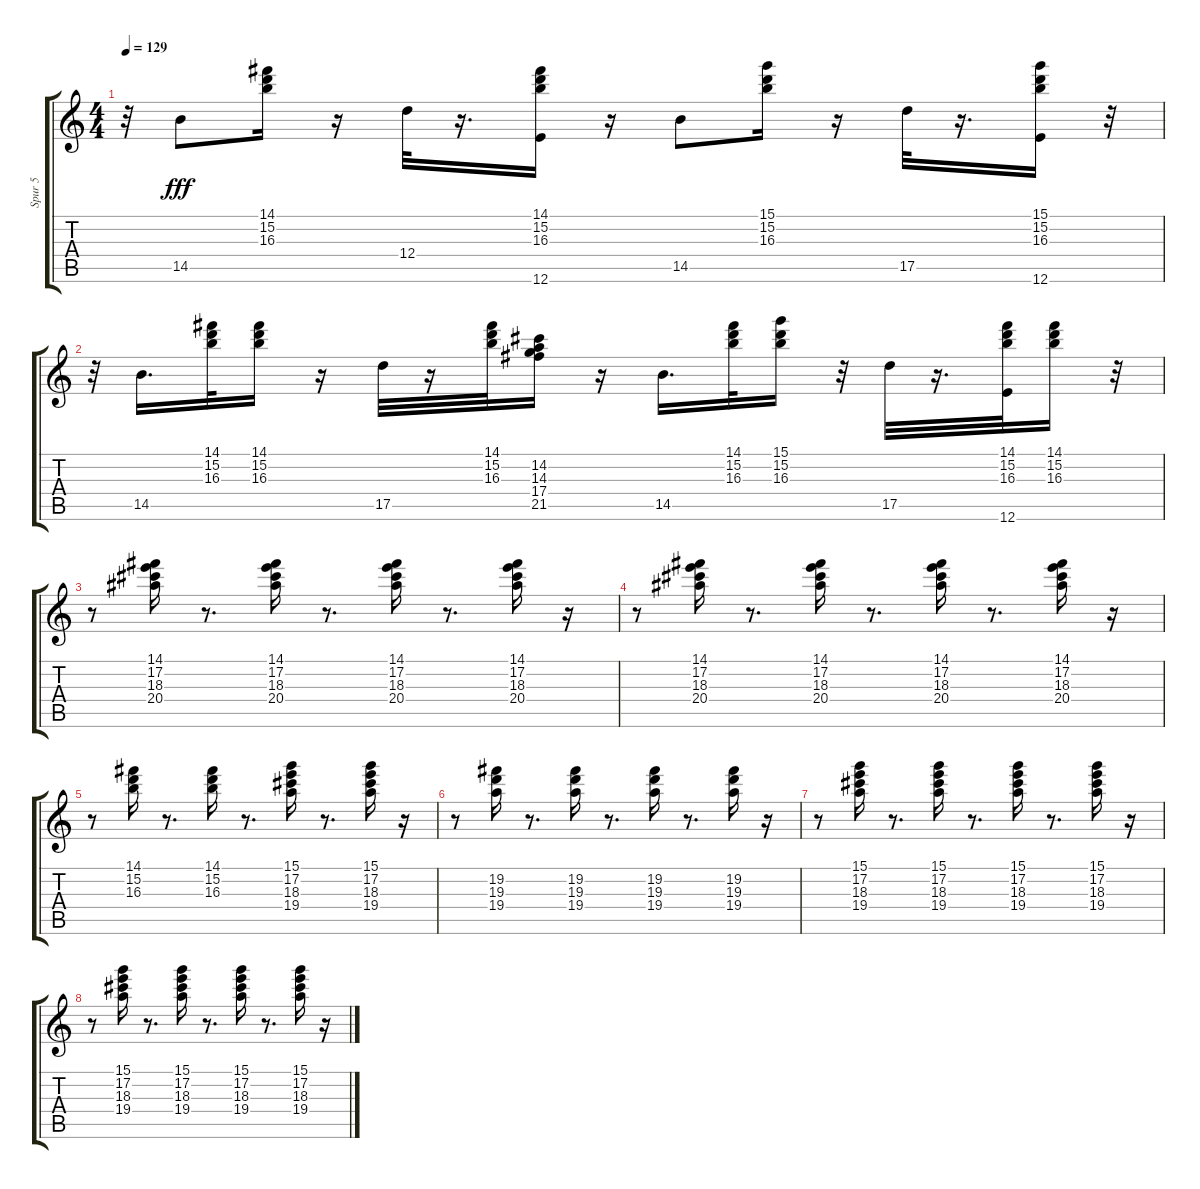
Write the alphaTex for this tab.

\track ("Spur 5" "Spur 5") {instrument electricguitarmuted}
\staff {score tabs}
\tuning (E4 B3 G3 D3 A2 E2) {hide}
\ts (4 4)
\tempo 129
\clef g2
\ks c
r.32{dy fff} 14.5.8 (14.1 15.2 16.3).16 r.16 12.4.32 r.16{d} (14.1 15.2 16.3 12.6).16 r.16 14.5.8 (15.1 15.2 16.3).16 r.16 17.5.32 r.16{d} (15.1 15.2 16.3 12.6).16 r.32 |
r.32 14.5.16{d} (14.1 15.2 16.3).32 (14.1 15.2 16.3).16 r.16 17.5.32 r.16 (14.1 15.2 16.3).32 (14.2 14.3 17.4 21.5).16 r.16 14.5.16{d} (14.1 15.2 16.3).32 (15.1 15.2 16.3).16 r.32 17.5.32 r.16{d} (14.1 15.2 16.3 12.6).32 (14.1 15.2 16.3).16 r.32 |
r.8 (14.1 17.2 18.3 20.4).16 r.8{d} (14.1 17.2 18.3 20.4).16 r.8{d} (14.1 17.2 18.3 20.4).16 r.8{d} (14.1 17.2 18.3 20.4).16 r.16 |
r.8 (14.1 17.2 18.3 20.4).16 r.8{d} (14.1 17.2 18.3 20.4).16 r.8{d} (14.1 17.2 18.3 20.4).16 r.8{d} (14.1 17.2 18.3 20.4).16 r.16 |
r.8 (14.1 15.2 16.3).16 r.8{d} (14.1 15.2 16.3).16 r.8{d} (15.1 17.2 18.3 19.4).16 r.8{d} (15.1 17.2 18.3 19.4).16 r.16 |
r.8 (19.2 19.3 19.4).16 r.8{d} (19.2 19.3 19.4).16 r.8{d} (19.2 19.3 19.4).16 r.8{d} (19.2 19.3 19.4).16 r.16 |
r.8 (15.1 17.2 18.3 19.4).16 r.8{d} (15.1 17.2 18.3 19.4).16 r.8{d} (15.1 17.2 18.3 19.4).16 r.8{d} (15.1 17.2 18.3 19.4).16 r.16 |
r.8 (15.1 17.2 18.3 19.4).16 r.8{d} (15.1 17.2 18.3 19.4).16 r.8{d} (15.1 17.2 18.3 19.4).16 r.8{d} (15.1 17.2 18.3 19.4).16 r.16
